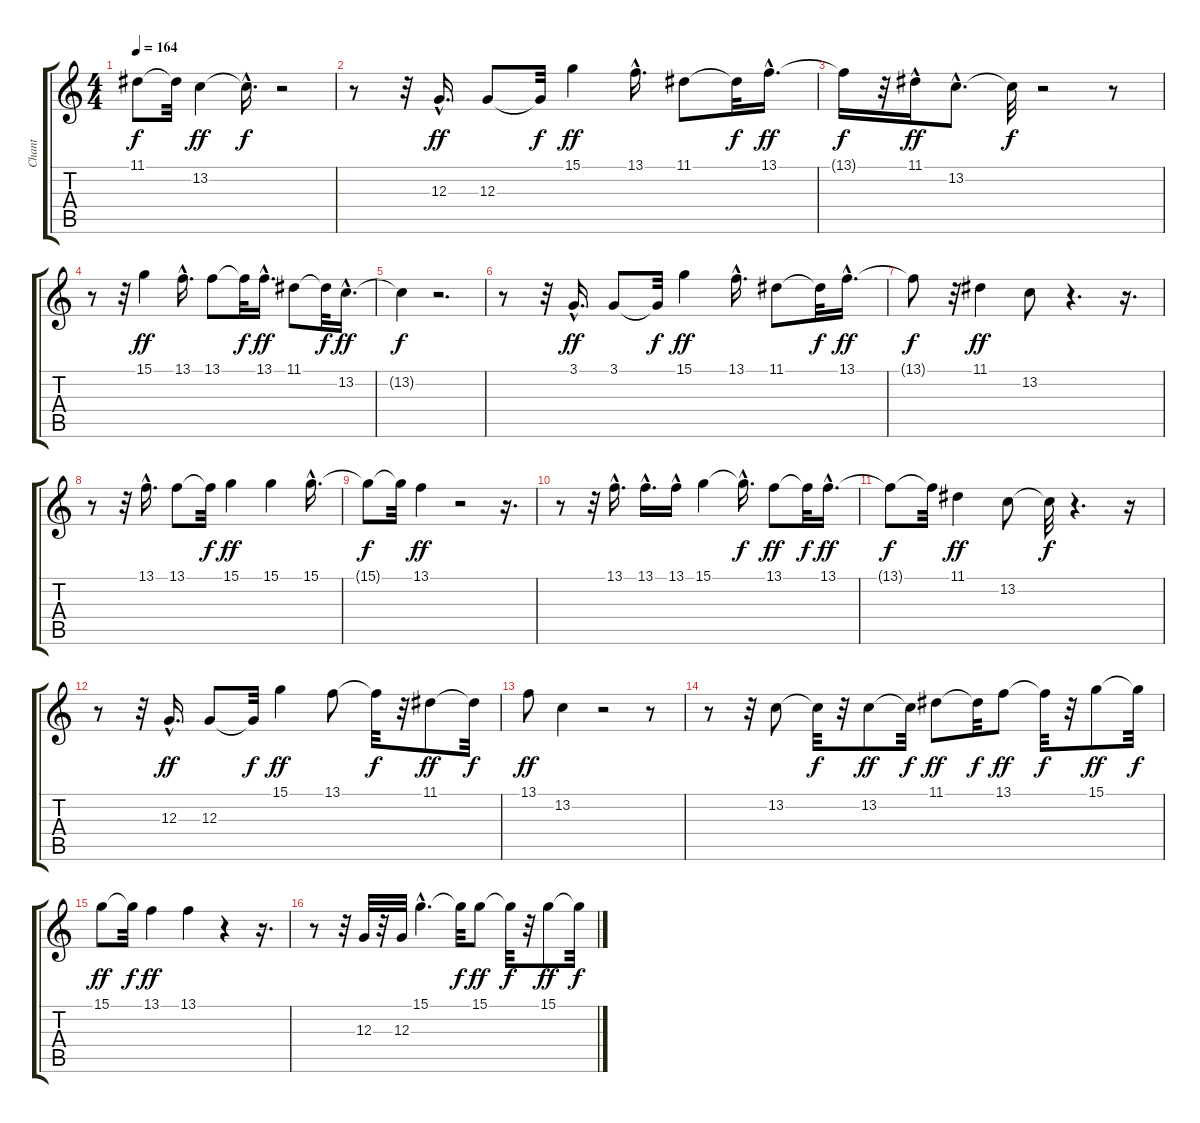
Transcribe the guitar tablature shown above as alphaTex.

\track ("Chant" "Chant") {instrument tangoaccordion}
\staff {score tabs}
\tuning (E4 B3 G3 D3 A2 E2) {hide}
\ts (4 4)
\tempo 164
\clef g2
\ks c
11.1{t}.8{dy f} 11.1{t}.32 13.2.4{dy ff} 13.2{hac t}.16{d dy f} r.2 |
r.8 r.32 12.3{hac}.16{d dy ff} 12.3.8 12.3{t}.32{dy f} 15.1.4{dy ff} 13.1{hac}.16{d} 11.1.8 11.1{t}.32{dy f} 13.1{hac}.16{d dy ff} |
13.1{t}.16{dy f} r.32 11.1{hac}.16{dy ff} 13.2{hac}.8{d} 13.2{t}.32{dy f} r.2 r.8 |
r.8 r.32 15.1.4{dy ff} 13.1{hac}.16{d} 13.1.8 13.1{t}.32{dy f} 13.1{hac}.16{d dy ff} 11.1.8 11.1{t}.32{dy f} 13.2{hac}.16{d dy ff} |
13.2{t}.4{dy f} r.2{d} |
r.8 r.32 3.1{hac}.16{d dy ff} 3.1.8 3.1{t}.32{dy f} 15.1.4{dy ff} 13.1{hac}.16{d} 11.1.8 11.1{t}.32{dy f} 13.1{hac}.16{d dy ff} |
13.1{t}.8{dy f} r.32 11.1.4{dy ff} 13.2.8 r.4{d} r.16{d} |
r.8 r.32 13.1{hac}.16{d} 13.1.8 13.1{t}.32{dy f} 15.1.4{dy ff} 15.1.4 15.1{hac}.16{d} |
15.1{t}.8{dy f} 15.1{t}.32 13.1.4{dy ff} r.2 r.16{d} |
r.8 r.32 13.1{hac}.16{d} 13.1{hac}.16{d} 13.1{hac}.16 15.1.4 15.1{hac t}.16{d dy f} 13.1.8{dy ff} 13.1{t}.32{dy f} 13.1{hac}.16{d dy ff} |
13.1{t}.8{dy f} 13.1{t}.32 11.1.4{dy ff} 13.2.8 13.2{t}.32{dy f} r.4{d} r.16 |
r.8 r.32 12.3{hac}.16{d dy ff} 12.3.8 12.3{t}.32{dy f} 15.1.4{dy ff} 13.1.8 13.1{t}.32{dy f} r.32 11.1.8{dy ff} 11.1{t}.32{dy f} |
13.1.8{dy ff} 13.2.4 r.2 r.8 |
r.8 r.32 13.2.8 13.2{t}.32{dy f} r.32 13.2.8{dy ff} 13.2{t}.32{dy f} 11.1.8{dy ff} 11.1{t}.32{dy f} 13.1.8{dy ff} 13.1{t}.32{dy f} r.32 15.1.8{dy ff} 15.1{t}.32{dy f} |
15.1.8{dy ff} 15.1{t}.32{dy f} 13.1.4{dy ff} 13.1.4 r.4 r.16{d} |
r.8 r.32 12.3.32 r.32 12.3.32 15.1{hac}.4{d} 15.1{t}.32{dy f} 15.1.8{dy ff} 15.1{t}.32{dy f} r.32 15.1.8{dy ff} 15.1{t}.32{dy f}
